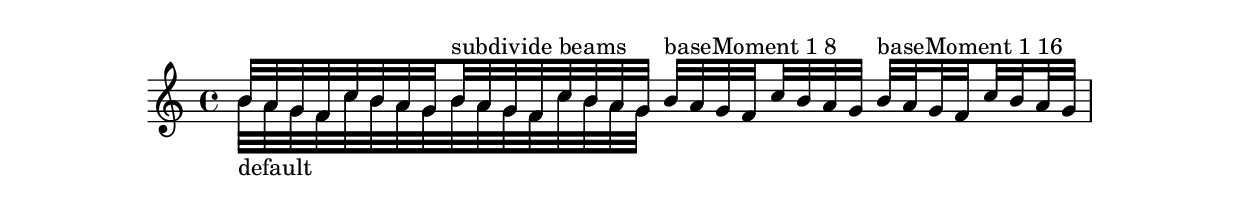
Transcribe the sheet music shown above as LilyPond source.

%% DO NOT EDIT this file manually; it is automatically
%% generated from LSR http://lsr.di.unimi.it
%% Make any changes in LSR itself, or in Documentation/snippets/new/ ,
%% and then run scripts/auxiliar/makelsr.py
%%
%% This file is in the public domain.
\version "2.19.40"

\header {
  lsrtags = "automatic-notation, connecting-notes, rhythms"

  texidoc = "
Beams can be subdivided automatically.  By setting the property
@code{subdivideBeams}, beams are subdivided at beat positions (as
specified in @code{baseMoment}).

"
  doctitle = "Automatic beam subdivisions"
} % begin verbatim

\new Staff {
  \relative c'' {
    <<
      {
        \voiceOne
        \set subdivideBeams = ##t
        b32[ a g f c' b a g
        b32^"subdivide beams" a g f c' b a g]
      }
      \new Voice {
        \voiceTwo
        b32_"default"[ a g f c' b a g
        b32 a g f c' b a g]
      }
    >>
    \oneVoice
    \set baseMoment = #(ly:make-moment 1/8)
    \set beatStructure = 2,2,2,2
    b32^"baseMoment 1 8"[ a g f c' b a g]
    \set baseMoment = #(ly:make-moment 1/16)
    \set beatStructure = 4,4,4,4
    b32^"baseMoment 1 16"[ a g f c' b a g]
  }
}
